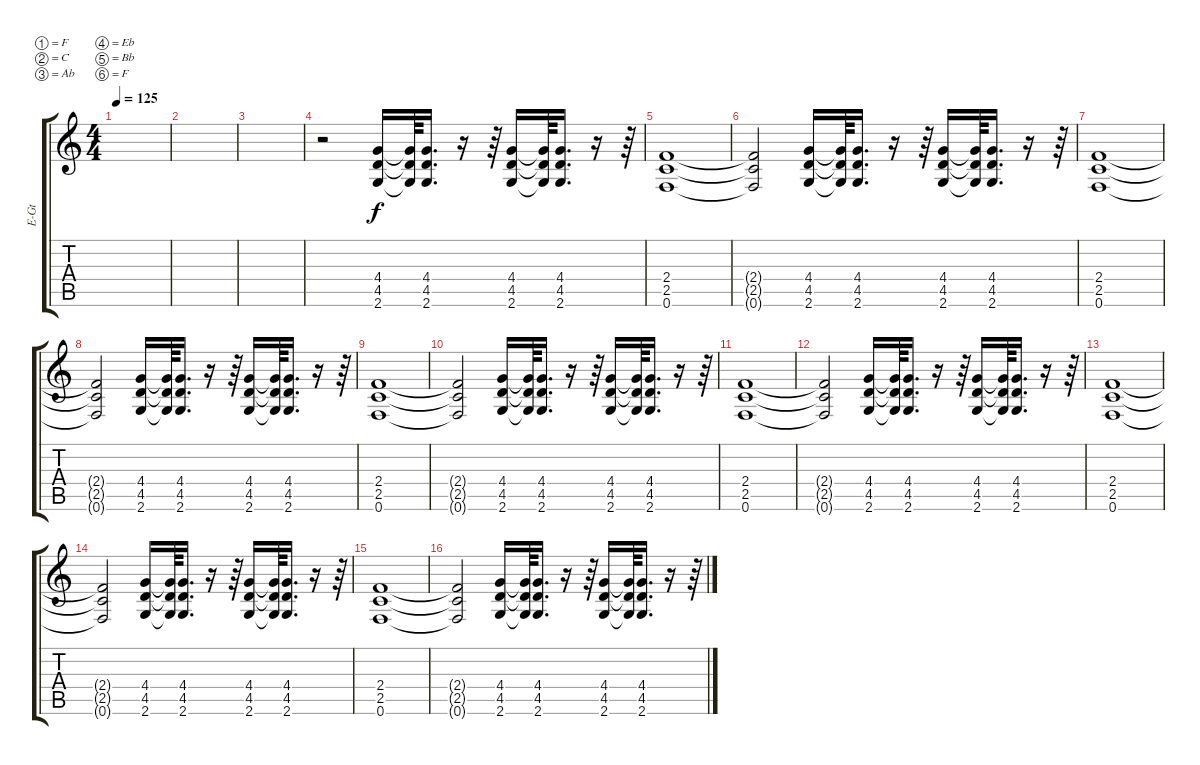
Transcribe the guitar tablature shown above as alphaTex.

\track ("Kirk Hammet" "E-Gt") {instrument electricguitarclean}
\staff {score tabs}
\tuning (F4 C4 Ab3 Eb3 Bb2 F2)
\ts (4 4)
\tempo 125
\clef g2
\ks c
|
|
|
r.2 (4.4 4.5 2.6).16 (4.4{t} 4.5{t} 2.6{t}).64 (4.4 4.5 2.6).16{d} r.16 r.64 (4.4 4.5 2.6).16 (4.4{t} 4.5{t} 2.6{t}).64 (4.4 4.5 2.6).16{d} r.16 r.64 |
(2.4 2.5 0.6).1 |
(2.4{t} 2.5{t} 0.6{t}).2 (4.4 4.5 2.6).16 (4.4{t} 4.5{t} 2.6{t}).64 (4.4 4.5 2.6).16{d} r.16 r.64 (4.4 4.5 2.6).16 (4.4{t} 4.5{t} 2.6{t}).64 (4.4 4.5 2.6).16{d} r.16 r.64 |
(2.4 2.5 0.6).1 |
(2.4{t} 2.5{t} 0.6{t}).2 (4.4 4.5 2.6).16 (4.4{t} 4.5{t} 2.6{t}).64 (4.4 4.5 2.6).16{d} r.16 r.64 (4.4 4.5 2.6).16 (4.4{t} 4.5{t} 2.6{t}).64 (4.4 4.5 2.6).16{d} r.16 r.64 |
(2.4 2.5 0.6).1 |
(2.4{t} 2.5{t} 0.6{t}).2 (4.4 4.5 2.6).16 (4.4{t} 4.5{t} 2.6{t}).64 (4.4 4.5 2.6).16{d} r.16 r.64 (4.4 4.5 2.6).16 (4.4{t} 4.5{t} 2.6{t}).64 (4.4 4.5 2.6).16{d} r.16 r.64 |
(2.4 2.5 0.6).1 |
(2.4{t} 2.5{t} 0.6{t}).2 (4.4 4.5 2.6).16 (4.4{t} 4.5{t} 2.6{t}).64 (4.4 4.5 2.6).16{d} r.16 r.64 (4.4 4.5 2.6).16 (4.4{t} 4.5{t} 2.6{t}).64 (4.4 4.5 2.6).16{d} r.16 r.64 |
(2.4 2.5 0.6).1 |
(2.4{t} 2.5{t} 0.6{t}).2 (4.4 4.5 2.6).16 (4.4{t} 4.5{t} 2.6{t}).64 (4.4 4.5 2.6).16{d} r.16 r.64 (4.4 4.5 2.6).16 (4.4{t} 4.5{t} 2.6{t}).64 (4.4 4.5 2.6).16{d} r.16 r.64 |
(2.4 2.5 0.6).1 |
(2.4{t} 2.5{t} 0.6{t}).2 (4.4 4.5 2.6).16 (4.4{t} 4.5{t} 2.6{t}).64 (4.4 4.5 2.6).16{d} r.16 r.64 (4.4 4.5 2.6).16 (4.4{t} 4.5{t} 2.6{t}).64 (4.4 4.5 2.6).16{d} r.16 r.64
